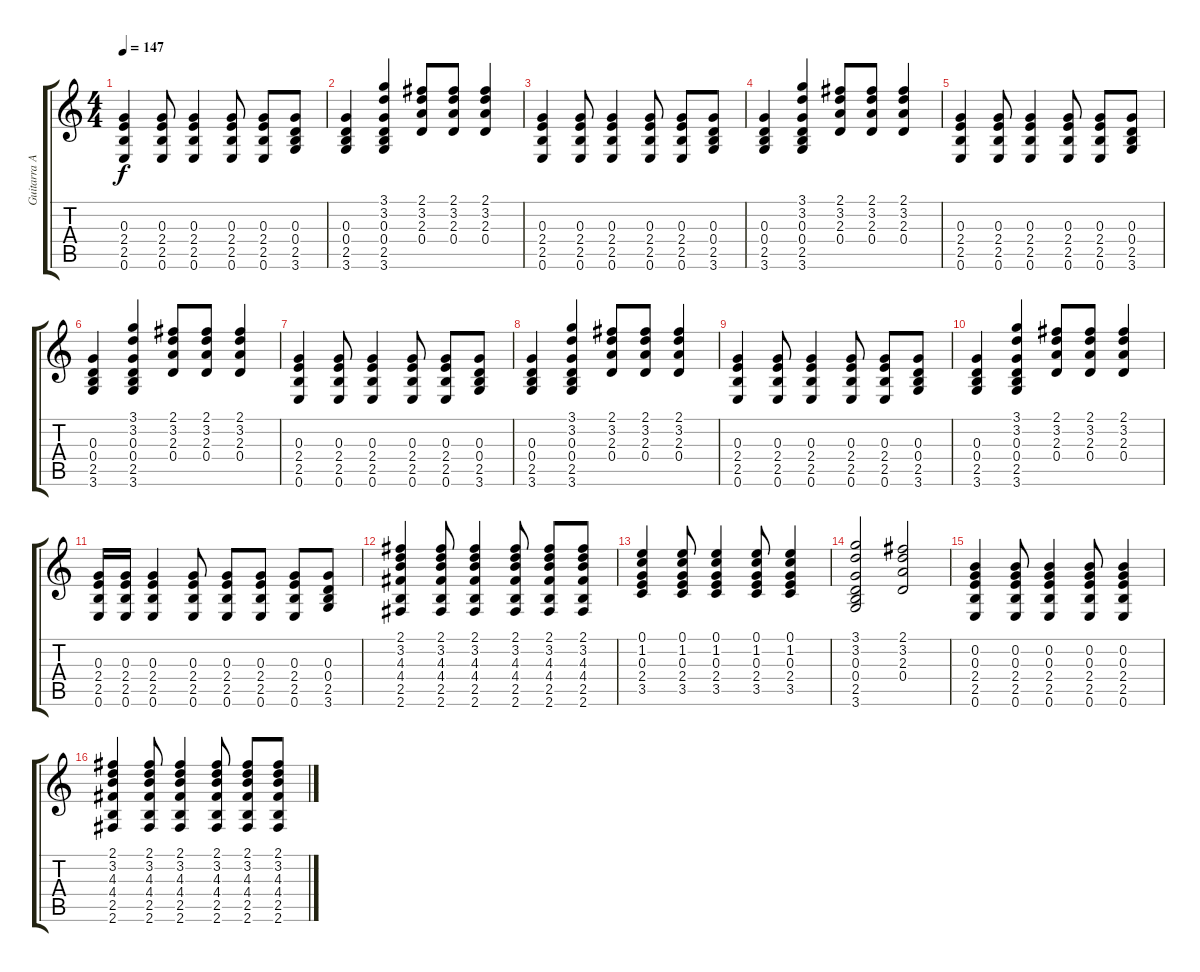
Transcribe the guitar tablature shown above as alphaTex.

\track ("Guitarra Acustica" "Guitarra A") {instrument acousticguitarsteel}
\staff {score tabs}
\tuning (E4 B3 G3 D3 A2 E2) {hide}
\ts (4 4)
\tempo 147
\clef g2
\ks c
(0.3 2.4 2.5 0.6).4{dy f} (0.3 2.4 2.5 0.6).8 (0.3 2.4 2.5 0.6).4 (0.3 2.4 2.5 0.6).8 (0.3 2.4 2.5 0.6).8 (0.3 0.4 2.5 3.6).8 |
(0.3 0.4 2.5 3.6).4 (3.1 3.2 0.3 0.4 2.5 3.6).4 (2.1 3.2 2.3 0.4).8 (2.1 3.2 2.3 0.4).8 (2.1 3.2 2.3 0.4).4 |
(0.3 2.4 2.5 0.6).4 (0.3 2.4 2.5 0.6).8 (0.3 2.4 2.5 0.6).4 (0.3 2.4 2.5 0.6).8 (0.3 2.4 2.5 0.6).8 (0.3 0.4 2.5 3.6).8 |
(0.3 0.4 2.5 3.6).4 (3.1 3.2 0.3 0.4 2.5 3.6).4 (2.1 3.2 2.3 0.4).8 (2.1 3.2 2.3 0.4).8 (2.1 3.2 2.3 0.4).4 |
(0.3 2.4 2.5 0.6).4 (0.3 2.4 2.5 0.6).8 (0.3 2.4 2.5 0.6).4 (0.3 2.4 2.5 0.6).8 (0.3 2.4 2.5 0.6).8 (0.3 0.4 2.5 3.6).8 |
(0.3 0.4 2.5 3.6).4 (3.1 3.2 0.3 0.4 2.5 3.6).4 (2.1 3.2 2.3 0.4).8 (2.1 3.2 2.3 0.4).8 (2.1 3.2 2.3 0.4).4 |
(0.3 2.4 2.5 0.6).4 (0.3 2.4 2.5 0.6).8 (0.3 2.4 2.5 0.6).4 (0.3 2.4 2.5 0.6).8 (0.3 2.4 2.5 0.6).8 (0.3 0.4 2.5 3.6).8 |
(0.3 0.4 2.5 3.6).4 (3.1 3.2 0.3 0.4 2.5 3.6).4 (2.1 3.2 2.3 0.4).8 (2.1 3.2 2.3 0.4).8 (2.1 3.2 2.3 0.4).4 |
(0.3 2.4 2.5 0.6).4 (0.3 2.4 2.5 0.6).8 (0.3 2.4 2.5 0.6).4 (0.3 2.4 2.5 0.6).8 (0.3 2.4 2.5 0.6).8 (0.3 0.4 2.5 3.6).8 |
(0.3 0.4 2.5 3.6).4 (3.1 3.2 0.3 0.4 2.5 3.6).4 (2.1 3.2 2.3 0.4).8 (2.1 3.2 2.3 0.4).8 (2.1 3.2 2.3 0.4).4 |
(0.3 2.4 2.5 0.6).16 (0.3 2.4 2.5 0.6).16 (0.3 2.4 2.5 0.6).4 (0.3 2.4 2.5 0.6).8 (0.3 2.4 2.5 0.6).8 (0.3 2.4 2.5 0.6).8 (0.3 2.4 2.5 0.6).8 (0.3 0.4 2.5 3.6).8 |
(2.1 3.2 4.3 4.4 2.5 2.6).4 (2.1 3.2 4.3 4.4 2.5 2.6).8 (2.1 3.2 4.3 4.4 2.5 2.6).4 (2.1 3.2 4.3 4.4 2.5 2.6).8 (2.1 3.2 4.3 4.4 2.5 2.6).8 (2.1 3.2 4.3 4.4 2.5 2.6).8 |
(0.1 1.2 0.3 2.4 3.5).4 (0.1 1.2 0.3 2.4 3.5).8 (0.1 1.2 0.3 2.4 3.5).4 (0.1 1.2 0.3 2.4 3.5).8 (0.1 1.2 0.3 2.4 3.5).4 |
(3.1 3.2 0.3 0.4 2.5 3.6).2 (2.1 3.2 2.3 0.4).2 |
(0.2 0.3 2.4 2.5 0.6).4 (0.2 0.3 2.4 2.5 0.6).8 (0.2 0.3 2.4 2.5 0.6).4 (0.2 0.3 2.4 2.5 0.6).8 (0.2 0.3 2.4 2.5 0.6).4 |
(2.1 3.2 4.3 4.4 2.5 2.6).4 (2.1 3.2 4.3 4.4 2.5 2.6).8 (2.1 3.2 4.3 4.4 2.5 2.6).4 (2.1 3.2 4.3 4.4 2.5 2.6).8 (2.1 3.2 4.3 4.4 2.5 2.6).8 (2.1 3.2 4.3 4.4 2.5 2.6).8
